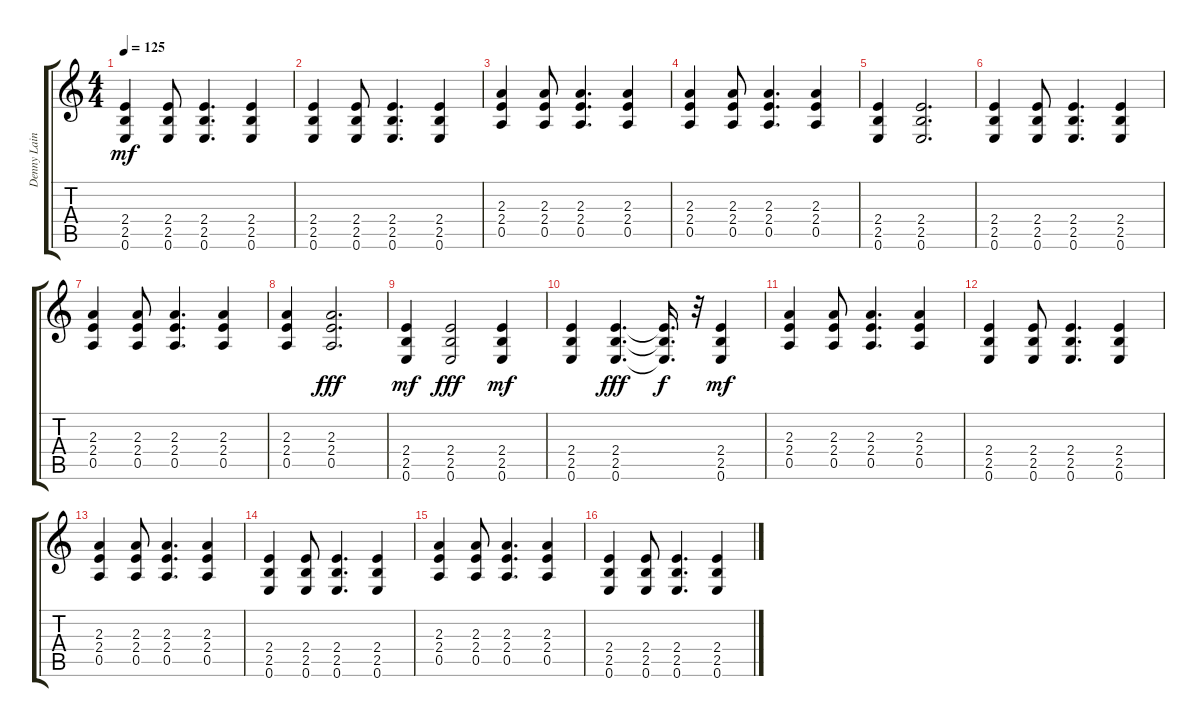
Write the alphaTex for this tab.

\track ("Denny Laine" "Denny Lain") {instrument acousticguitarsteel}
\staff {score tabs}
\tuning (E4 B3 G3 D3 A2 E2) {hide}
\ts (4 4)
\tempo 125
\clef g2
\ks c
(2.4 2.5 0.6).4{dy mf} (2.4 2.5 0.6).8 (2.4 2.5 0.6).4{d} (2.4 2.5 0.6).4 |
(2.4 2.5 0.6).4 (2.4 2.5 0.6).8 (2.4 2.5 0.6).4{d} (2.4 2.5 0.6).4 |
(2.3 2.4 0.5).4 (2.3 2.4 0.5).8 (2.3 2.4 0.5).4{d} (2.3 2.4 0.5).4 |
(2.3 2.4 0.5).4 (2.3 2.4 0.5).8 (2.3 2.4 0.5).4{d} (2.3 2.4 0.5).4 |
(2.4 2.5 0.6).4 (2.4 2.5 0.6).2{d} |
(2.4 2.5 0.6).4 (2.4 2.5 0.6).8 (2.4 2.5 0.6).4{d} (2.4 2.5 0.6).4 |
(2.3 2.4 0.5).4 (2.3 2.4 0.5).8 (2.3 2.4 0.5).4{d} (2.3 2.4 0.5).4 |
(2.3 2.4 0.5).4 (2.3 2.4 0.5).2{d dy fff} |
(2.4 2.5 0.6).4{dy mf} (2.4 2.5 0.6).2{dy fff} (2.4 2.5 0.6).4{dy mf} |
(2.4 2.5 0.6).4 (2.4 2.5 0.6).4{d dy fff} (2.4{t} 2.5{t} 0.6{t}).16{d dy f} r.32 (2.4 2.5 0.6).4{dy mf} |
(2.3 2.4 0.5).4 (2.3 2.4 0.5).8 (2.3 2.4 0.5).4{d} (2.3 2.4 0.5).4 |
(2.4 2.5 0.6).4 (2.4 2.5 0.6).8 (2.4 2.5 0.6).4{d} (2.4 2.5 0.6).4 |
(2.3 2.4 0.5).4 (2.3 2.4 0.5).8 (2.3 2.4 0.5).4{d} (2.3 2.4 0.5).4 |
(2.4 2.5 0.6).4 (2.4 2.5 0.6).8 (2.4 2.5 0.6).4{d} (2.4 2.5 0.6).4 |
(2.3 2.4 0.5).4 (2.3 2.4 0.5).8 (2.3 2.4 0.5).4{d} (2.3 2.4 0.5).4 |
(2.4 2.5 0.6).4 (2.4 2.5 0.6).8 (2.4 2.5 0.6).4{d} (2.4 2.5 0.6).4
